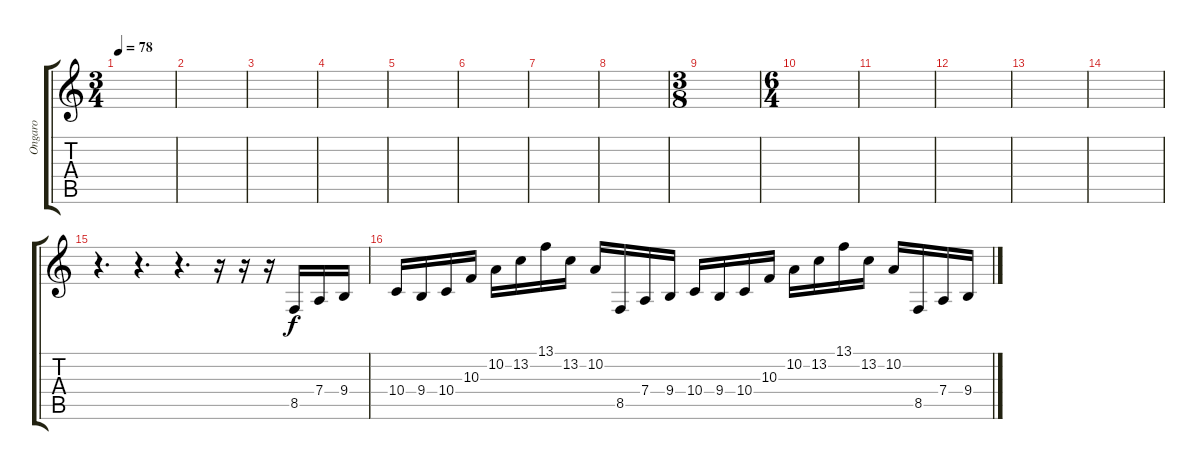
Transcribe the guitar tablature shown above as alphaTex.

\track ("Ongaro" "Ongaro") {instrument acousticgrandpiano}
\staff {score tabs}
\tuning (E4 B3 G3 D3 A2 D2) {hide}
\ts (3 4)
\tempo 78
\clef g2
\ks c
|
|
|
|
|
|
|
|
\ts (3 8)
|
\ts (6 4)
|
|
|
|
|
r.4{d} r.4{d} r.4{d} r.16 r.16 r.16 8.5.16 7.4.16 9.4.16 |
10.4.16 9.4.16 10.4.16 10.3.16 10.2.16 13.2.16 13.1.16 13.2.16 10.2.16 8.5.16 7.4.16 9.4.16 10.4.16 9.4.16 10.4.16 10.3.16 10.2.16 13.2.16 13.1.16 13.2.16 10.2.16 8.5.16 7.4.16 9.4.16
